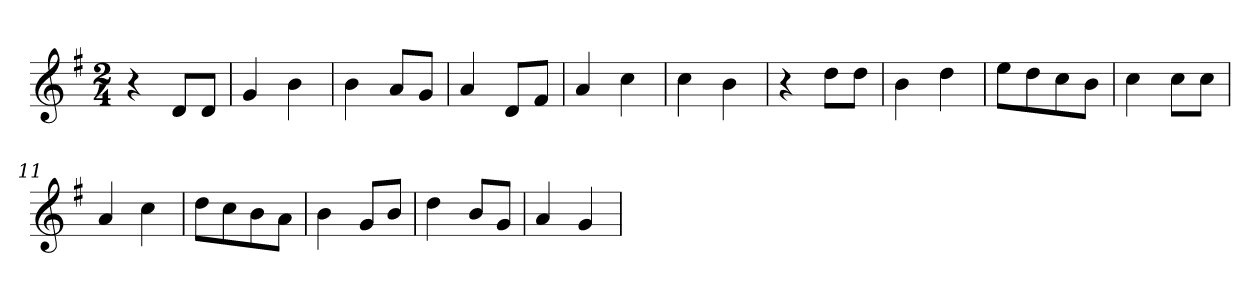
**kern
*part1
*staff1
*clefG2
*k[f#]
*G:
*M2/4
=1
4r
8d/L
8d/J
=2
4g/
4b\
=3
4b\
8a/L
8g/J
=4
4a/
8d/L
8f#/J
=5
4a/
4cc\
=6
4cc\
4b\
=7
4r
8dd\L
8dd\J
=8
4b\
4dd\
=9
8ee\L
8dd\
8cc\
8b\J
=10
4cc\
8cc\L
8cc\J
=11
4a/
4cc\
=12
8dd\L
8cc\
8b\
8a\J
=13
4b\
8g/L
8b/J
=14
4dd\
8b/L
8g/J
!!LO:LB:g=z
=15
4a/
4g/
=
*-
